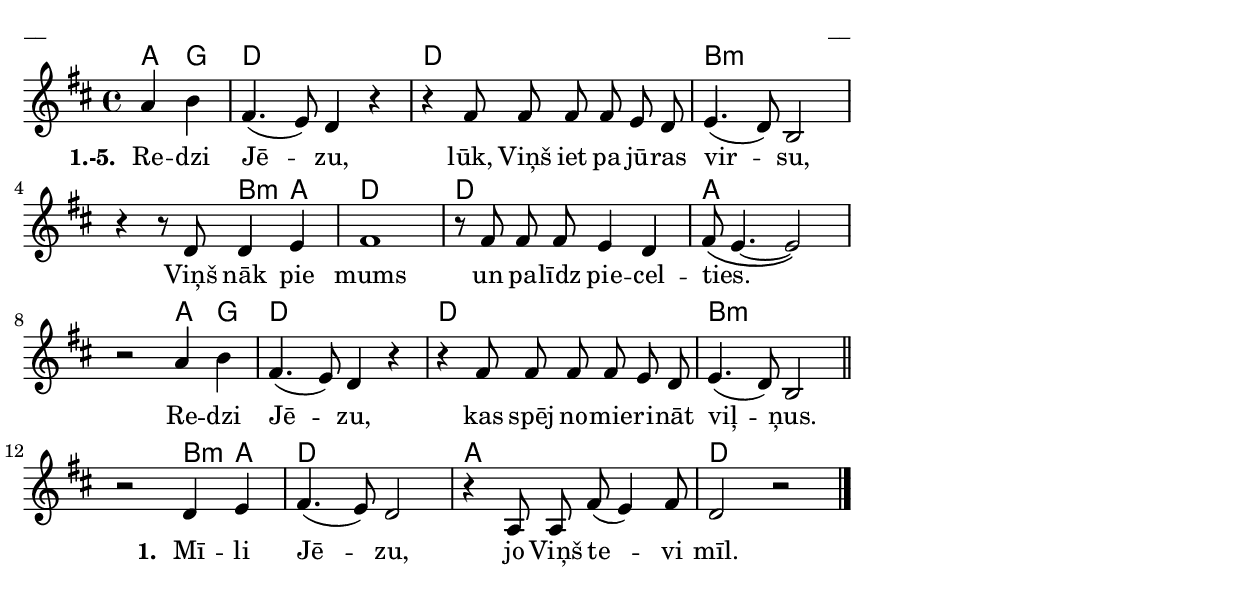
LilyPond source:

\version "2.13.18"

\paper {
line-width = 14\cm
left-margin = 0.4\cm
between-system-padding = 0.1\cm
between-system-space = 0.1\cm
}

\layout {
indent = #0
ragged-last = ##f
}

chordsA = \chordmode {
a4 g d1 d1 b1.:min b4:min a d1 d1 a1. a4 g d1 d1 b:min
s2 b4:min a d1 a d
}

voiceA = \relative c'' {
\clef "treble"
\key d \major
\time 4/4
\partial 2

a4 b | fis4. (e8) d4 r | r fis8 fis fis fis e d | e4. (d8) b2 |
r4 r8 d8 d4 e | fis1 | r8 fis fis fis e4 d | fis8 \( e4.~ e2 \) |
r2 a4 b | fis4. (e8) d4 r | r fis8 fis fis fis e d | e4. (d8) b2 \bar"||" \break
r2 d4 e | fis4. (e8) d2 | r4 a8 a fis' (e4) fis8 | d2 r \bar"|."
}

lyricA = \lyricmode {
\set stanza = "1.-5. "
Re -- dzi Jē -- zu, lūk, Viņš iet pa jū -- ras vir -- su,
Viņš nāk pie mums un pa -- līdz pie -- cel -- ties. _
Re -- dzi Jē -- zu, kas spēj no -- mie -- ri -- nāt viļ -- ņus.
\set stanza = "1. "
Mī -- li Jē -- zu, jo Viņš te -- vi mīl.
}

fullScore = <<
\new ChordNames { \chordsA }
\new Staff {
<<
\new Voice = "voiceA" { \oneVoice \autoBeamOff \voiceA }
\lyricsto "voiceA" \new Lyrics \lyricA
>>
}
>>


\score {
\fullScore
\header { piece = "__" opus = "__" }
}
\markup { \with-color #(x11-color 'white) \sans \smaller "aaa" }
\score {
\unfoldRepeats
\fullScore
\midi {
\context { \Staff \remove "Staff_performer" }
\context { \Voice \consists "Staff_performer" }
}
}


